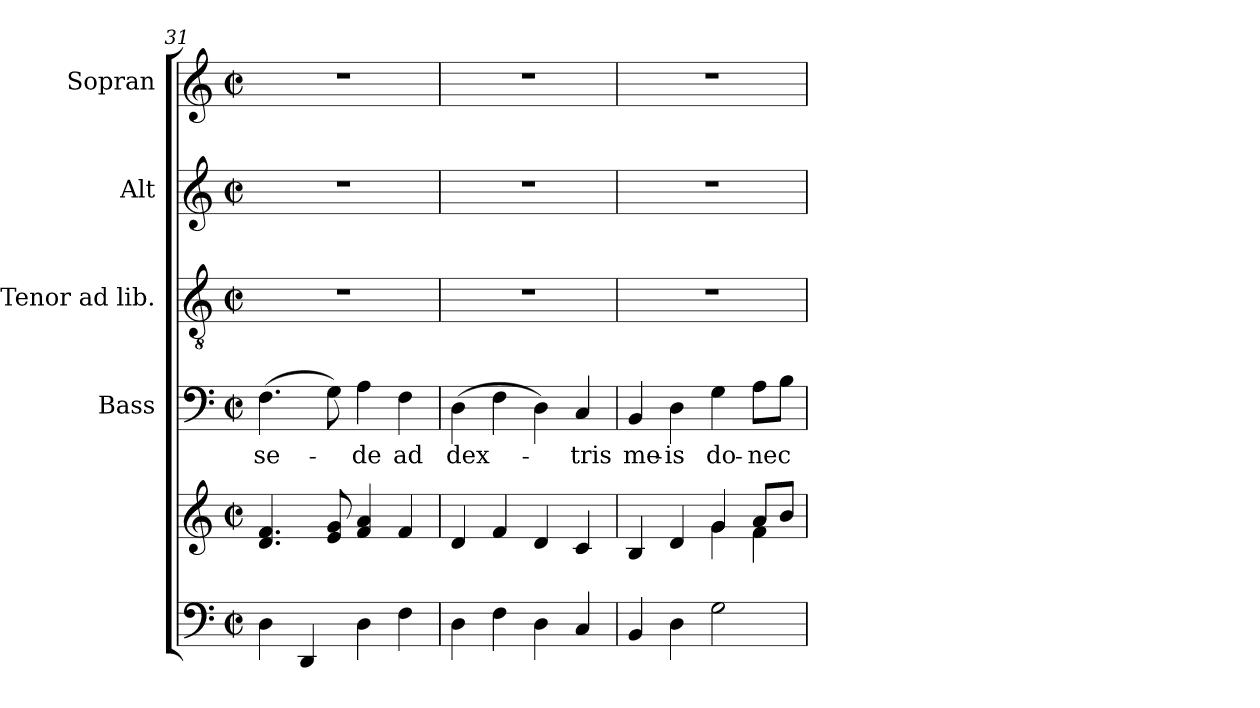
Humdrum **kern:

**kern	**kern	**kern	**text	**kern	**kern	**kern
*part5	*part5	*part4	*part4	*part3	*part2	*part1
*staff6	*staff5	*staff4	*staff4	*staff3	*staff2	*staff1
*	*	*I"Bass	*	*I"Tenor ad lib.	*I"Alt	*I"Sopran
*	*	*I'B.	*	*I'T.	*I'A.	*I'S.
!!LO:PB:g=z
*clefF4	*clefG2	*clefF4	*	*clefGv2	*clefG2	*clefG2
*k[]	*k[]	*k[]	*	*k[]	*k[]	*k[]
*C:	*C:	*C:	*	*C:	*C:	*C:
*M2/2	*M2/2	*M2/2	*	*M2/2	*M2/2	*M2/2
*met(c|)	*met(c|)	*met(c|)	*	*met(c|)	*met(c|)	*met(c|)
=31	=31	=31	=31	=31	=31	=31
!	!	!	!LO:LY:b	!	!	!
4D\	4.d/ 4.f/	(>4.F\	se-	1r	1r	1r
4DD/	.	.	.	.	.	.
.	8e/ 8g/	8G\)	.	.	.	.
!	!	!	!LO:LY:b	!	!	!
4D\	4f/ 4a/	4A\	-de	.	.	.
!	!	!	!LO:LY:b	!	!	!
4F\	4f/	4F\	ad	.	.	.
=32	=32	=32	=32	=32	=32	=32
!	!	!	!LO:LY:b	!	!	!
4D\	4d/	(>4D\	dex-	1r	1r	1r
4F\	4f/	4F\	.	.	.	.
4D\	4d/	4D\)	.	.	.	.
!	!	!	!LO:LY:b	!	!	!
4C/	4c/	4C/	-tris	.	.	.
!!LO:LB:g=z
=33	=33	=33	=33	=33	=33	=33
*	*^	*	*	*	*	*
!	!	!	!	!LO:LY:b	!	!	!
4BB/	4B/	2ryy	4BB/	me-	1r	1r	1r
!	!	!	!	!LO:LY:b	!	!	!
4D\	4d/	.	4D\	-is	.	.	.
!	!	!	!	!LO:LY:b	!	!	!
2G\	4g/	4g\	4G\	do-	.	.	.
!	!	!	!	!LO:LY:b	!	!	!
.	8a/L	4f\	8A\L	-nec	.	.	.
.	8b/J	.	8B\J	.	.	.	.
*	*v	*v	*	*	*	*	*
=	=	=	=	=	=	=
*-	*-	*-	*-	*-	*-	*-
